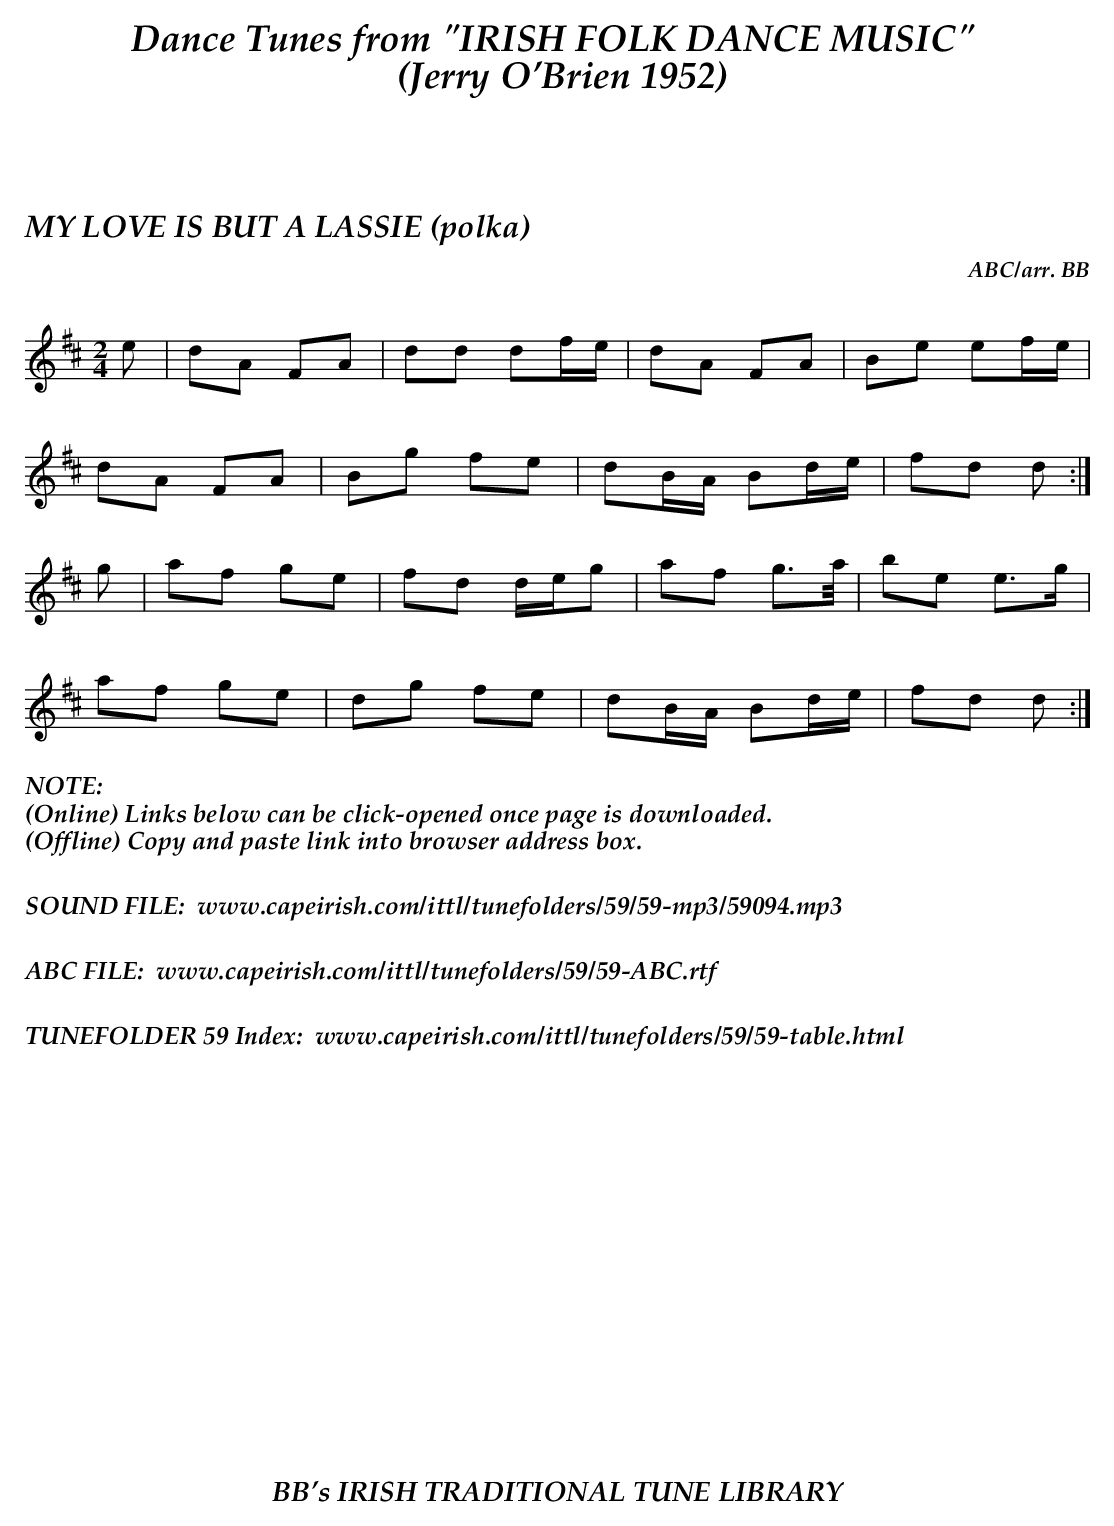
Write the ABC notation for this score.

X:1
T:MY LOVE IS BUT A LASSIE (polka)
C:ABC/arr. BB
L:1/8
M:2/4
K:D
e|dA FA|dd df/e/|dA FA|Be ef/e/|
dA FA|Bg fe|dB/A/ Bd/e/|fd d :|
g|af ge|fd d/e/g|af g>a/|be e>g|
af ge|dg fe|dB/A/ Bd/e/|fd d :|
%%textfont "Palatino-BoldItalic" 16
%%begintext
%%NOTE:
(Online) Links below can be click-opened once page is downloaded.
(Offline) Copy and paste link into browser address box.
%%
%%
SOUND FILE:  www.capeirish.com/ittl/tunefolders/59/59-mp3/59094.mp3
%%
%%
ABC FILE:  www.capeirish.com/ittl/tunefolders/59/59-ABC.rtf
%%
%%
TUNEFOLDER 59 Index:  www.capeirish.com/ittl/tunefolders/59/59-table.html
